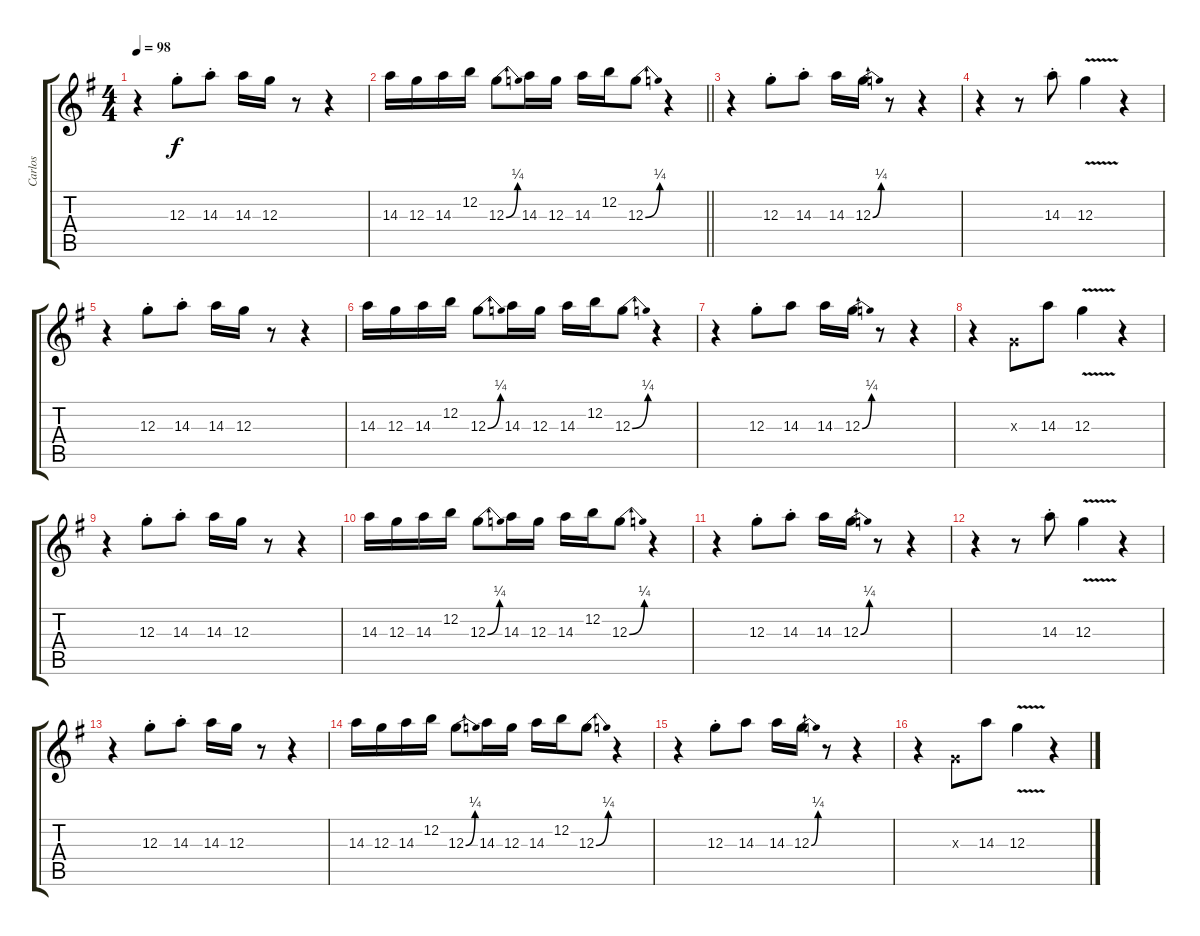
\track ("Carlos" "Carlos") {instrument electricguitarclean}
\staff {score tabs}
\tuning (E4 B3 G3 D3 A2 E2) {hide}
\ts (4 4)
\tempo 98
\clef g2
\ks eminor
r.4{dy f} 12.3{st}.8 14.3{st}.8 14.3.16 12.3.16 r.8 r.4 |
\barLineRight lightlight
14.3.16 12.3.16 14.3.16 12.2.16 12.3{be (bend 0 0 60 1)}.8 14.3.16 12.3.16 14.3.16 12.2.16 12.3{be (bend 0 0 60 1)}.8 r.4 |
r.4 12.3{st}.8 14.3{st}.8 14.3.16 12.3{be (bend 0 0 60 1)}.16 r.8 r.4 |
r.4 r.8 14.3{st}.8 12.3{v}.4 r.4 |
r.4 12.3{st}.8 14.3{st}.8 14.3.16 12.3.16 r.8 r.4 |
14.3.16 12.3.16 14.3.16 12.2.16 12.3{be (bend 0 0 60 1)}.8 14.3.16 12.3.16 14.3.16 12.2.16 12.3{be (bend 0 0 60 1)}.8 r.4 |
r.4{volume 12} 12.3{st}.8 14.3.8 14.3.16 12.3{be (bend 0 0 60 1)}.16 r.8 r.4 |
r.4 0.3{x}.8 14.3.8 12.3{v}.4 r.4 |
r.4 12.3{st}.8 14.3{st}.8 14.3.16 12.3.16 r.8 r.4 |
14.3.16 12.3.16 14.3.16 12.2.16 12.3{be (bend 0 0 60 1)}.8 14.3.16 12.3.16 14.3.16 12.2.16 12.3{be (bend 0 0 60 1)}.8 r.4 |
r.4 12.3{st}.8 14.3{st}.8 14.3.16 12.3{be (bend 0 0 60 1)}.16 r.8 r.4 |
r.4 r.8 14.3{st}.8 12.3{v}.4 r.4 |
r.4 12.3{st}.8 14.3{st}.8 14.3.16 12.3.16 r.8 r.4 |
14.3.16 12.3.16 14.3.16 12.2.16 12.3{be (bend 0 0 60 1)}.8 14.3.16 12.3.16 14.3.16 12.2.16 12.3{be (bend 0 0 60 1)}.8 r.4 |
r.4 12.3{st}.8 14.3.8 14.3.16 12.3{be (bend 0 0 60 1)}.16 r.8 r.4 |
r.4 0.3{x}.8 14.3.8 12.3{v}.4 r.4
